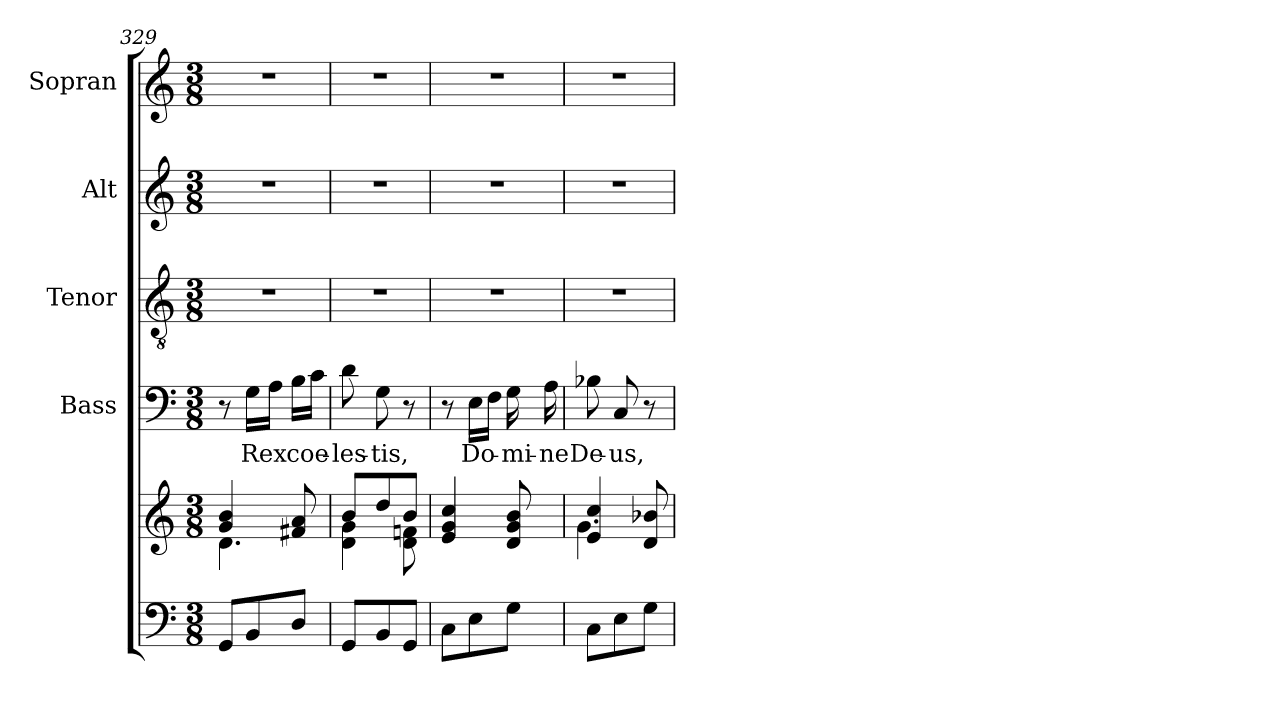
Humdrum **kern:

**kern	**kern	**kern	**text	**kern	**kern	**kern
*part5	*part5	*part4	*part4	*part3	*part2	*part1
*staff6	*staff5	*staff4	*staff4	*staff3	*staff2	*staff1
*	*	*I"Bass	*	*I"Tenor	*I"Alt	*I"Sopran
*	*	*I'B.	*	*I'T.	*I'A.	*I'S.
*clefF4	*clefG2	*clefF4	*	*clefGv2	*clefG2	*clefG2
*k[]	*k[]	*k[]	*	*k[]	*k[]	*k[]
*C:	*C:	*C:	*	*C:	*C:	*C:
*M3/8	*M3/8	*M3/8	*	*M3/8	*M3/8	*M3/8
=329	=329	=329	=329	=329	=329	=329
*	*^	*	*	*	*	*
8GG/L	4g/ 4b/	4.d\	8r	.	4.r	4.r	4.r
!	!	!	!	!LO:LY:b	!	!	!
8BB/	.	.	16G\LL	Rex	.	.	.
.	.	.	16A\JJ	.	.	.	.
!	!	!	!	!LO:LY:b	!	!	!
8D/J	8f#X/ 8a/	.	16B\LL	coe-	.	.	.
.	.	.	16c\JJ	.	.	.	.
=330	=330	=330	=330	=330	=330	=330	=330
!	!	!	!	!LO:LY:b	!	!	!
8GG/L	8b/L	4d\ 4g\	8d\	-les-	4.r	4.r	4.r
!	!	!	!	!LO:LY:b	!	!	!
8BB/	8dd/	.	8G\	-tis,	.	.	.
8GG/J	8b/J	8d\ 8fn\	8r	.	.	.	.
*	*v	*v	*	*	*	*	*
=331	=331	=331	=331	=331	=331	=331
8C\L	4e/ 4g/ 4cc/	8r	.	4.r	4.r	4.r
!	!	!	!LO:LY:b	!	!	!
8E\	.	16E\LL	Do-	.	.	.
.	.	16F\JJ	.	.	.	.
!	!	!	!LO:LY:b	!	!	!
8G\J	8d/ 8g/ 8b/	16G\	-mi-	.	.	.
!	!	!	!LO:LY:b	!	!	!
.	.	16A\	-ne	.	.	.
=332	=332	=332	=332	=332	=332	=332
*	*^	*	*	*	*	*
!	!	!	!	!LO:LY:b	!	!	!
8C\L	4e/ 4cc/	4.g\	8B-X\	De-	4.r	4.r	4.r
!	!	!	!	!LO:LY:b	!	!	!
8E\	.	.	8C/	-us,	.	.	.
8G\J	8d/ 8b-X/	.	8r	.	.	.	.
*	*v	*v	*	*	*	*	*
=	=	=	=	=	=	=
*-	*-	*-	*-	*-	*-	*-
